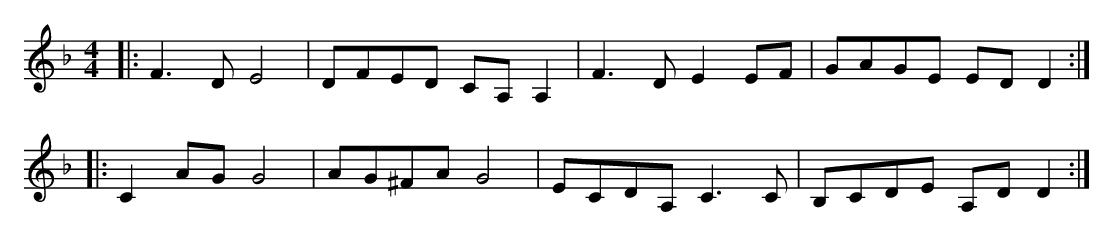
X:1
M:4/4
K:Dmin
|:F3D E4|DFED CA,A,2|F3D E2EF|GAGE EDD2:|
|:C2AG G4|AG^FA G4|ECDA, C3C|B,CDE A,DD2:|
